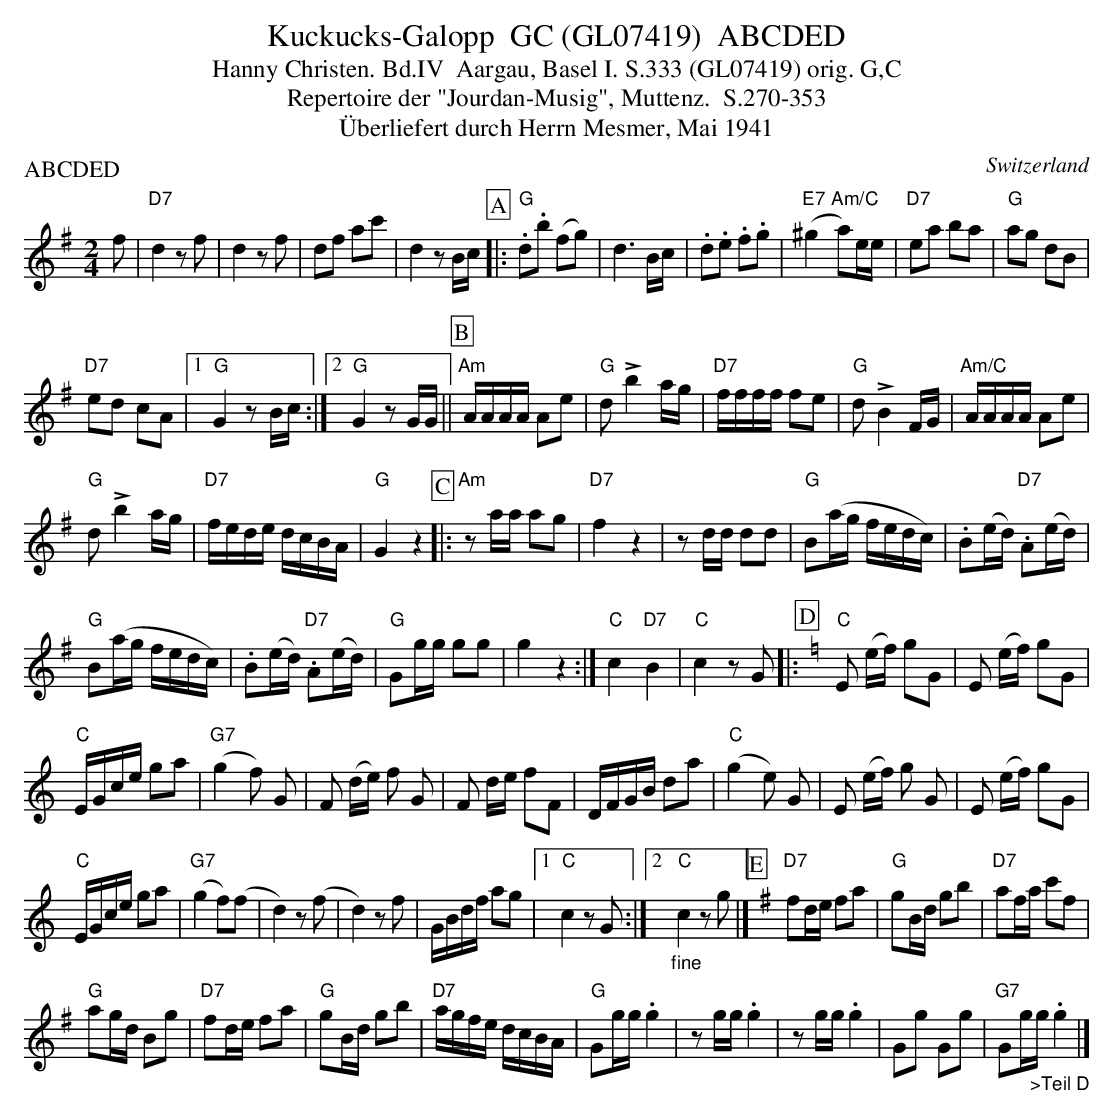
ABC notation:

X:1
T:Kuckucks-Galopp  GC (GL07419)  ABCDED
T:Hanny Christen. Bd.IV  Aargau, Basel I. S.333 (GL07419) orig. G,C
T: Repertoire der "Jourdan-Musig", Muttenz.  S.270-353
T:Überliefert durch Herrn Mesmer, Mai 1941
P:ABCDED
M:2/4
L:1/16
O:Switzerland
K:G major
f2 | "D7"d4z2f2 | d4z2f2 | d2f2 a2c'2 | d4z2Bc [P:A] |: "G".d2.b2 (f2g2) | d6Bc | .d2.e2 .f2.g2  | ("E7"^g4"Am/C"a2)ee | "D7"e2a2 b2a2 | "G"a2g2 d2B2 |
"D7"e2d2 c2A2 |1 "G"G4z2Bc :|2 "G"G4z2GG || [P:B] "Am"AAAA A2e2 | "G"d2!>!b4ag |  "D7"ffff f2e2 |  "G"d2!>!B4FG | "Am/C"AAAA A2e2 |
"G"d2!>!b4ag | "D7"fede dcBA | "G"G4z4 [P:C] |: "Am"z2aa a2g2 | "D7"f4z4 | z2dd d2d2 | "G"B2(ag fedc) | .B2(ed) "D7".A2(ed) |
"G"B2(ag fedc) | .B2(ed) "D7".A2(ed) | "G"G2gg g2g2 | g4z4 :| "C"c4"D7"B4 | "C"c4z2G2 |: [P:D] [K:C] "C"E2 (ef) g2G2 | E2 (ef) g2G2 |
"C"EGce g2a2 | ("G7"g4f2) G2 | F2 (de) f2 G2 | F2 de f2F2 | DFGB d2a2 | ("C"g4e2) G2 | E2 (ef) g2 G2 | E2 (ef) g2G2 |
"C"EGce g2a2 | ("G7"g4f2)(f2 | d4)z2(f2 | d4)z2f2  | GBdf a2g2 |1 "C"c4z2G2 :|2 "_fine""C"c4 z2g2 |] [P:E] [K:G]  "D7"f2de f2a2 | "G"g2Bd g2b2 | "D7"a2fa c'2f2 |
"G"a2gd B2g2 | "D7"f2de f2a2 | "G"g2Bd g2b2 | "D7"agfe dcBA | "G"G2gg .g4 | z2gg.g4 | z2gg.g4 |  G2g2 G2g2 | "G7"G2g"_>Teil D"g .g4 |]
